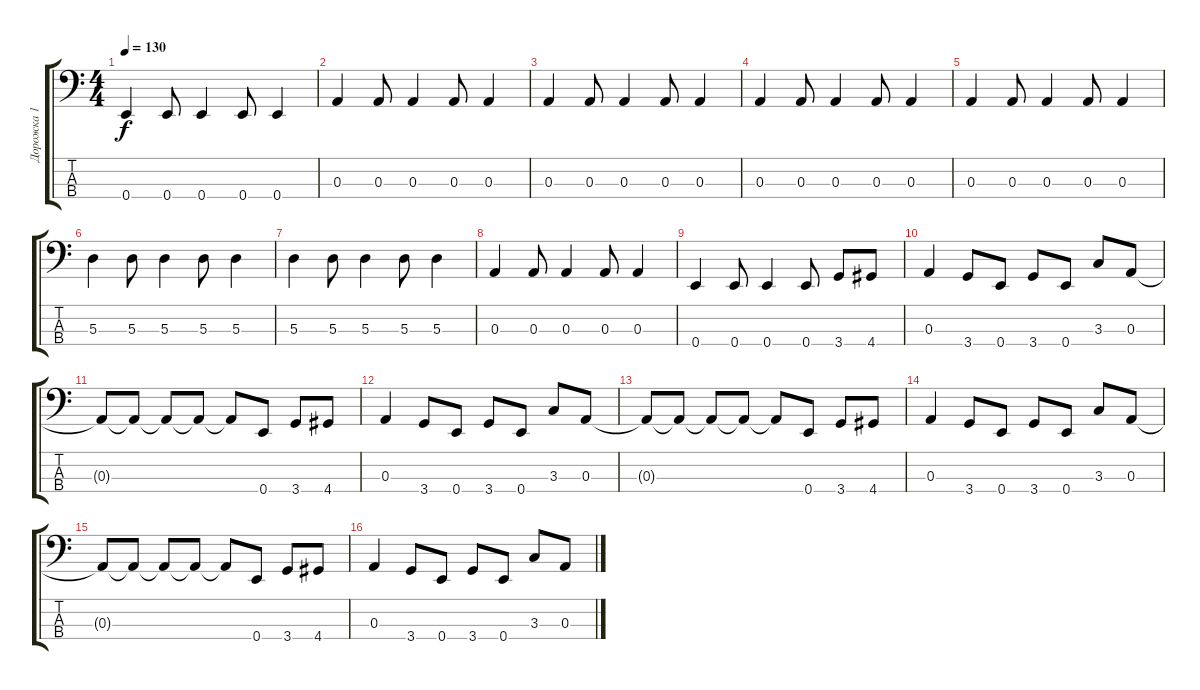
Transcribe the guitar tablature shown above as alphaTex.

\track ("Дорожка 1" "Дорожка 1") {instrument electricbasspick}
\staff {score tabs}
\tuning (G2 D2 A1 E1) {hide}
\ts (4 4)
\tempo 130
\clef f4
\ks c
0.4.4{dy f} 0.4.8 0.4.4 0.4.8 0.4.4 |
0.3.4 0.3.8 0.3.4 0.3.8 0.3.4 |
0.3.4 0.3.8 0.3.4 0.3.8 0.3.4 |
0.3.4 0.3.8 0.3.4 0.3.8 0.3.4 |
0.3.4 0.3.8 0.3.4 0.3.8 0.3.4 |
5.3.4 5.3.8 5.3.4 5.3.8 5.3.4 |
5.3.4 5.3.8 5.3.4 5.3.8 5.3.4 |
0.3.4 0.3.8 0.3.4 0.3.8 0.3.4 |
0.4.4 0.4.8 0.4.4 0.4.8 3.4.8 4.4.8 |
0.3.4 3.4.8 0.4.8 3.4.8 0.4.8 3.3.8 0.3.8 |
0.3{t}.8 0.3{t}.8 0.3{t}.8 0.3{t}.8 0.3{t}.8 0.4.8 3.4.8 4.4.8 |
0.3.4 3.4.8 0.4.8 3.4.8 0.4.8 3.3.8 0.3.8 |
0.3{t}.8 0.3{t}.8 0.3{t}.8 0.3{t}.8 0.3{t}.8 0.4.8 3.4.8 4.4.8 |
0.3.4 3.4.8 0.4.8 3.4.8 0.4.8 3.3.8 0.3.8 |
0.3{t}.8 0.3{t}.8 0.3{t}.8 0.3{t}.8 0.3{t}.8 0.4.8 3.4.8 4.4.8 |
0.3.4 3.4.8 0.4.8 3.4.8 0.4.8 3.3.8 0.3.8
